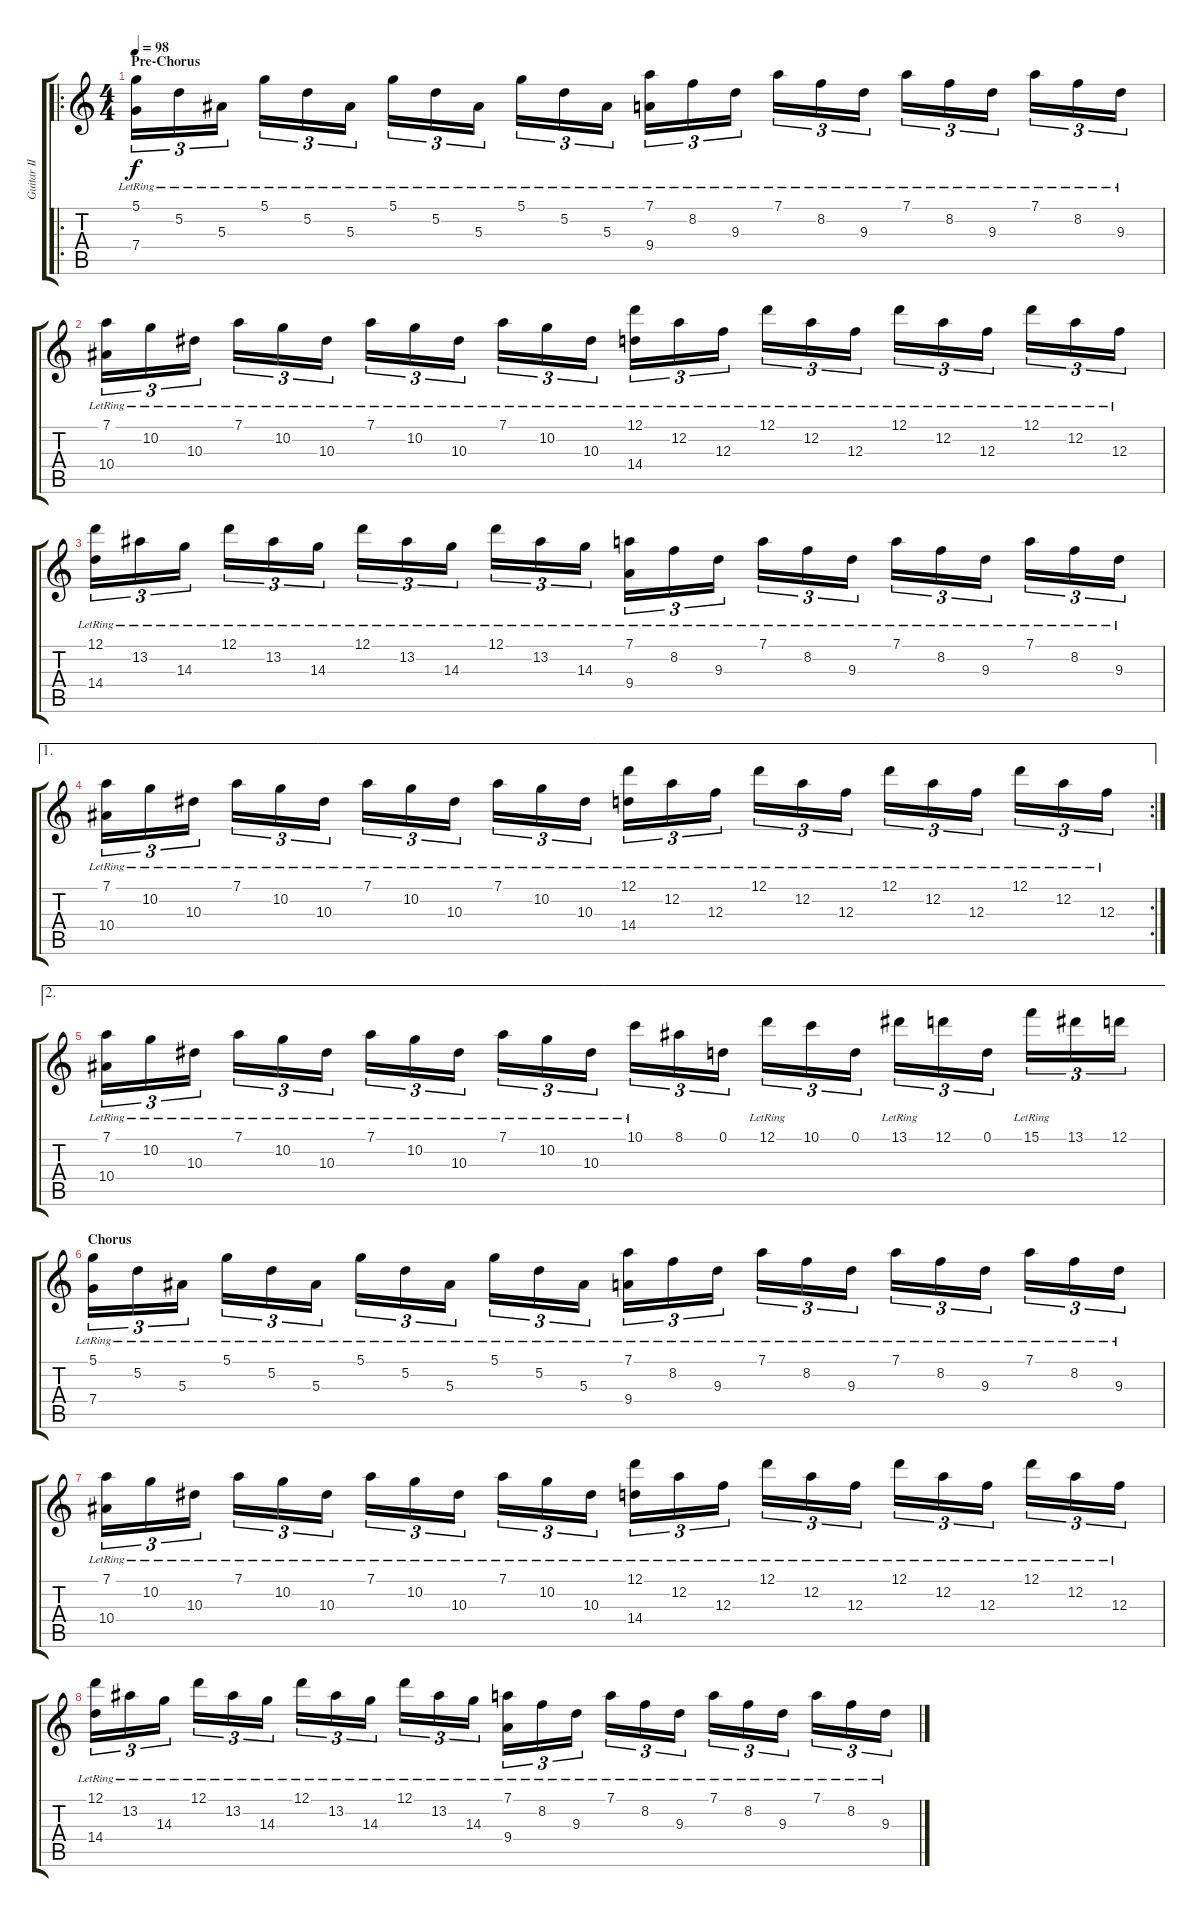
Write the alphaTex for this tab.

\track ("Guitar II" "Guitar II") {instrument acousticguitarsteel}
\staff {score tabs}
\tuning (D4 A3 F3 C3 G2 D2) {hide}
\ro
\ts (4 4)
\section ("" "Pre-Chorus")
\tempo 98
\clef g2
\ks c
(5.1{lr} 7.4{lr}).16{tu (3 2) dy f} 5.2{lr}.16{tu (3 2)} 5.3{lr}.16{tu (3 2)} 5.1{lr}.16{tu (3 2)} 5.2{lr}.16{tu (3 2)} 5.3{lr}.16{tu (3 2)} 5.1{lr}.16{tu (3 2)} 5.2{lr}.16{tu (3 2)} 5.3{lr}.16{tu (3 2)} 5.1{lr}.16{tu (3 2)} 5.2{lr}.16{tu (3 2)} 5.3{lr}.16{tu (3 2)} (7.1{lr} 9.4{lr}).16{tu (3 2)} 8.2{lr}.16{tu (3 2)} 9.3{lr}.16{tu (3 2)} 7.1{lr}.16{tu (3 2)} 8.2{lr}.16{tu (3 2)} 9.3{lr}.16{tu (3 2)} 7.1{lr}.16{tu (3 2)} 8.2{lr}.16{tu (3 2)} 9.3{lr}.16{tu (3 2)} 7.1{lr}.16{tu (3 2)} 8.2{lr}.16{tu (3 2)} 9.3{lr}.16{tu (3 2)} |
(7.1{lr} 10.4{lr}).16{tu (3 2)} 10.2{lr}.16{tu (3 2)} 10.3{lr}.16{tu (3 2)} 7.1{lr}.16{tu (3 2)} 10.2{lr}.16{tu (3 2)} 10.3{lr}.16{tu (3 2)} 7.1{lr}.16{tu (3 2)} 10.2{lr}.16{tu (3 2)} 10.3{lr}.16{tu (3 2)} 7.1{lr}.16{tu (3 2)} 10.2{lr}.16{tu (3 2)} 10.3{lr}.16{tu (3 2)} (12.1{lr} 14.4{lr}).16{tu (3 2)} 12.2{lr}.16{tu (3 2)} 12.3{lr}.16{tu (3 2)} 12.1{lr}.16{tu (3 2)} 12.2{lr}.16{tu (3 2)} 12.3{lr}.16{tu (3 2)} 12.1{lr}.16{tu (3 2)} 12.2{lr}.16{tu (3 2)} 12.3{lr}.16{tu (3 2)} 12.1{lr}.16{tu (3 2)} 12.2{lr}.16{tu (3 2)} 12.3{lr}.16{tu (3 2)} |
(12.1{lr} 14.4{lr}).16{tu (3 2)} 13.2{lr}.16{tu (3 2)} 14.3{lr}.16{tu (3 2)} 12.1{lr}.16{tu (3 2)} 13.2{lr}.16{tu (3 2)} 14.3{lr}.16{tu (3 2)} 12.1{lr}.16{tu (3 2)} 13.2{lr}.16{tu (3 2)} 14.3{lr}.16{tu (3 2)} 12.1{lr}.16{tu (3 2)} 13.2{lr}.16{tu (3 2)} 14.3{lr}.16{tu (3 2)} (7.1{lr} 9.4{lr}).16{tu (3 2)} 8.2{lr}.16{tu (3 2)} 9.3{lr}.16{tu (3 2)} 7.1{lr}.16{tu (3 2)} 8.2{lr}.16{tu (3 2)} 9.3{lr}.16{tu (3 2)} 7.1{lr}.16{tu (3 2)} 8.2{lr}.16{tu (3 2)} 9.3{lr}.16{tu (3 2)} 7.1{lr}.16{tu (3 2)} 8.2{lr}.16{tu (3 2)} 9.3{lr}.16{tu (3 2)} |
\ae 1
\rc 2
(7.1{lr} 10.4{lr}).16{tu (3 2)} 10.2{lr}.16{tu (3 2)} 10.3{lr}.16{tu (3 2)} 7.1{lr}.16{tu (3 2)} 10.2{lr}.16{tu (3 2)} 10.3{lr}.16{tu (3 2)} 7.1{lr}.16{tu (3 2)} 10.2{lr}.16{tu (3 2)} 10.3{lr}.16{tu (3 2)} 7.1{lr}.16{tu (3 2)} 10.2{lr}.16{tu (3 2)} 10.3{lr}.16{tu (3 2)} (12.1{lr} 14.4{lr}).16{tu (3 2)} 12.2{lr}.16{tu (3 2)} 12.3{lr}.16{tu (3 2)} 12.1{lr}.16{tu (3 2)} 12.2{lr}.16{tu (3 2)} 12.3{lr}.16{tu (3 2)} 12.1{lr}.16{tu (3 2)} 12.2{lr}.16{tu (3 2)} 12.3{lr}.16{tu (3 2)} 12.1{lr}.16{tu (3 2)} 12.2{lr}.16{tu (3 2)} 12.3{lr}.16{tu (3 2)} |
\ae 2
(7.1{lr} 10.4{lr}).16{tu (3 2)} 10.2{lr}.16{tu (3 2)} 10.3{lr}.16{tu (3 2)} 7.1{lr}.16{tu (3 2)} 10.2{lr}.16{tu (3 2)} 10.3{lr}.16{tu (3 2)} 7.1{lr}.16{tu (3 2)} 10.2{lr}.16{tu (3 2)} 10.3{lr}.16{tu (3 2)} 7.1{lr}.16{tu (3 2)} 10.2{lr}.16{tu (3 2)} 10.3{lr}.16{tu (3 2)} 10.1{lr}.16{tu (3 2)} 8.1.16{tu (3 2)} 0.1.16{tu (3 2)} 12.1{lr}.16{tu (3 2)} 10.1.16{tu (3 2)} 0.1.16{tu (3 2)} 13.1{lr}.16{tu (3 2)} 12.1.16{tu (3 2)} 0.1.16{tu (3 2)} 15.1{lr}.16{tu (3 2)} 13.1.16{tu (3 2)} 12.1.16{tu (3 2)} |
\section ("" "Chorus")
(5.1{lr} 7.4{lr}).16{tu (3 2)} 5.2{lr}.16{tu (3 2)} 5.3{lr}.16{tu (3 2)} 5.1{lr}.16{tu (3 2)} 5.2{lr}.16{tu (3 2)} 5.3{lr}.16{tu (3 2)} 5.1{lr}.16{tu (3 2)} 5.2{lr}.16{tu (3 2)} 5.3{lr}.16{tu (3 2)} 5.1{lr}.16{tu (3 2)} 5.2{lr}.16{tu (3 2)} 5.3{lr}.16{tu (3 2)} (7.1{lr} 9.4{lr}).16{tu (3 2)} 8.2{lr}.16{tu (3 2)} 9.3{lr}.16{tu (3 2)} 7.1{lr}.16{tu (3 2)} 8.2{lr}.16{tu (3 2)} 9.3{lr}.16{tu (3 2)} 7.1{lr}.16{tu (3 2)} 8.2{lr}.16{tu (3 2)} 9.3{lr}.16{tu (3 2)} 7.1{lr}.16{tu (3 2)} 8.2{lr}.16{tu (3 2)} 9.3{lr}.16{tu (3 2)} |
(7.1{lr} 10.4{lr}).16{tu (3 2)} 10.2{lr}.16{tu (3 2)} 10.3{lr}.16{tu (3 2)} 7.1{lr}.16{tu (3 2)} 10.2{lr}.16{tu (3 2)} 10.3{lr}.16{tu (3 2)} 7.1{lr}.16{tu (3 2)} 10.2{lr}.16{tu (3 2)} 10.3{lr}.16{tu (3 2)} 7.1{lr}.16{tu (3 2)} 10.2{lr}.16{tu (3 2)} 10.3{lr}.16{tu (3 2)} (12.1{lr} 14.4{lr}).16{tu (3 2)} 12.2{lr}.16{tu (3 2)} 12.3{lr}.16{tu (3 2)} 12.1{lr}.16{tu (3 2)} 12.2{lr}.16{tu (3 2)} 12.3{lr}.16{tu (3 2)} 12.1{lr}.16{tu (3 2)} 12.2{lr}.16{tu (3 2)} 12.3{lr}.16{tu (3 2)} 12.1{lr}.16{tu (3 2)} 12.2{lr}.16{tu (3 2)} 12.3{lr}.16{tu (3 2)} |
(12.1{lr} 14.4{lr}).16{tu (3 2)} 13.2{lr}.16{tu (3 2)} 14.3{lr}.16{tu (3 2)} 12.1{lr}.16{tu (3 2)} 13.2{lr}.16{tu (3 2)} 14.3{lr}.16{tu (3 2)} 12.1{lr}.16{tu (3 2)} 13.2{lr}.16{tu (3 2)} 14.3{lr}.16{tu (3 2)} 12.1{lr}.16{tu (3 2)} 13.2{lr}.16{tu (3 2)} 14.3{lr}.16{tu (3 2)} (7.1{lr} 9.4{lr}).16{tu (3 2)} 8.2{lr}.16{tu (3 2)} 9.3{lr}.16{tu (3 2)} 7.1{lr}.16{tu (3 2)} 8.2{lr}.16{tu (3 2)} 9.3{lr}.16{tu (3 2)} 7.1{lr}.16{tu (3 2)} 8.2{lr}.16{tu (3 2)} 9.3{lr}.16{tu (3 2)} 7.1{lr}.16{tu (3 2)} 8.2{lr}.16{tu (3 2)} 9.3{lr}.16{tu (3 2)}
